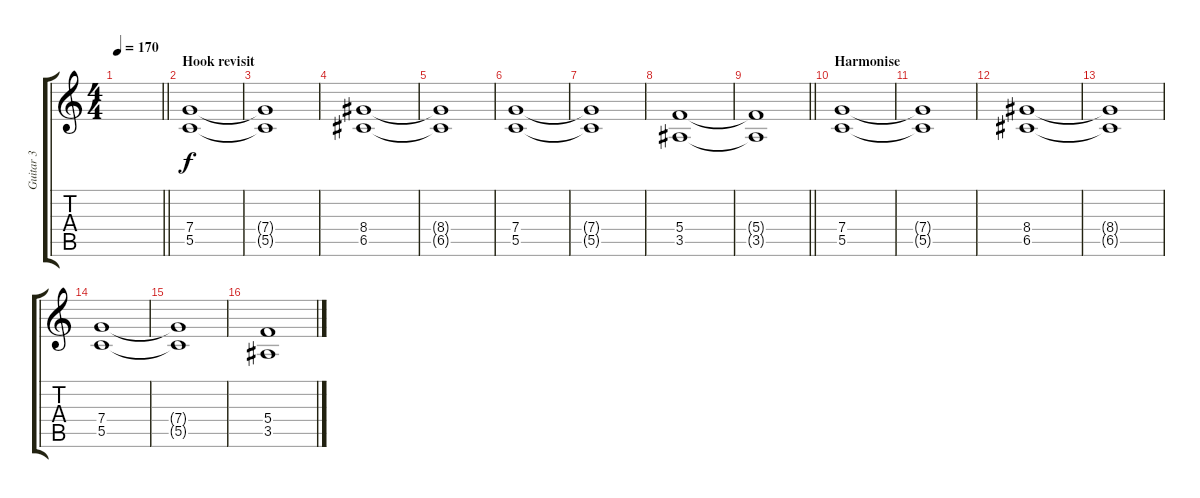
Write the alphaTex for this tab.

\track ("Guitar 3" "Guitar 3") {instrument overdrivenguitar}
\staff {score tabs}
\tuning (E4 C4 G3 C3 G2 C2) {hide}
\ts (4 4)
\tempo 170
\clef g2
\barLineRight lightlight
\ks c
|
\section ("" "Hook revisit")
(7.4 5.5).1 |
(7.4{t} 5.5{t}).1 |
(8.4 6.5).1 |
(8.4{t} 6.5{t}).1 |
(7.4 5.5).1 |
(7.4{t} 5.5{t}).1 |
(5.4 3.5).1 |
\barLineRight lightlight
(5.4{t} 3.5{t}).1 |
\section ("" "Harmonise")
(7.4 5.5).1 |
(7.4{t} 5.5{t}).1 |
(8.4 6.5).1 |
(8.4{t} 6.5{t}).1 |
(7.4 5.5).1 |
(7.4{t} 5.5{t}).1 |
(5.4 3.5).1
